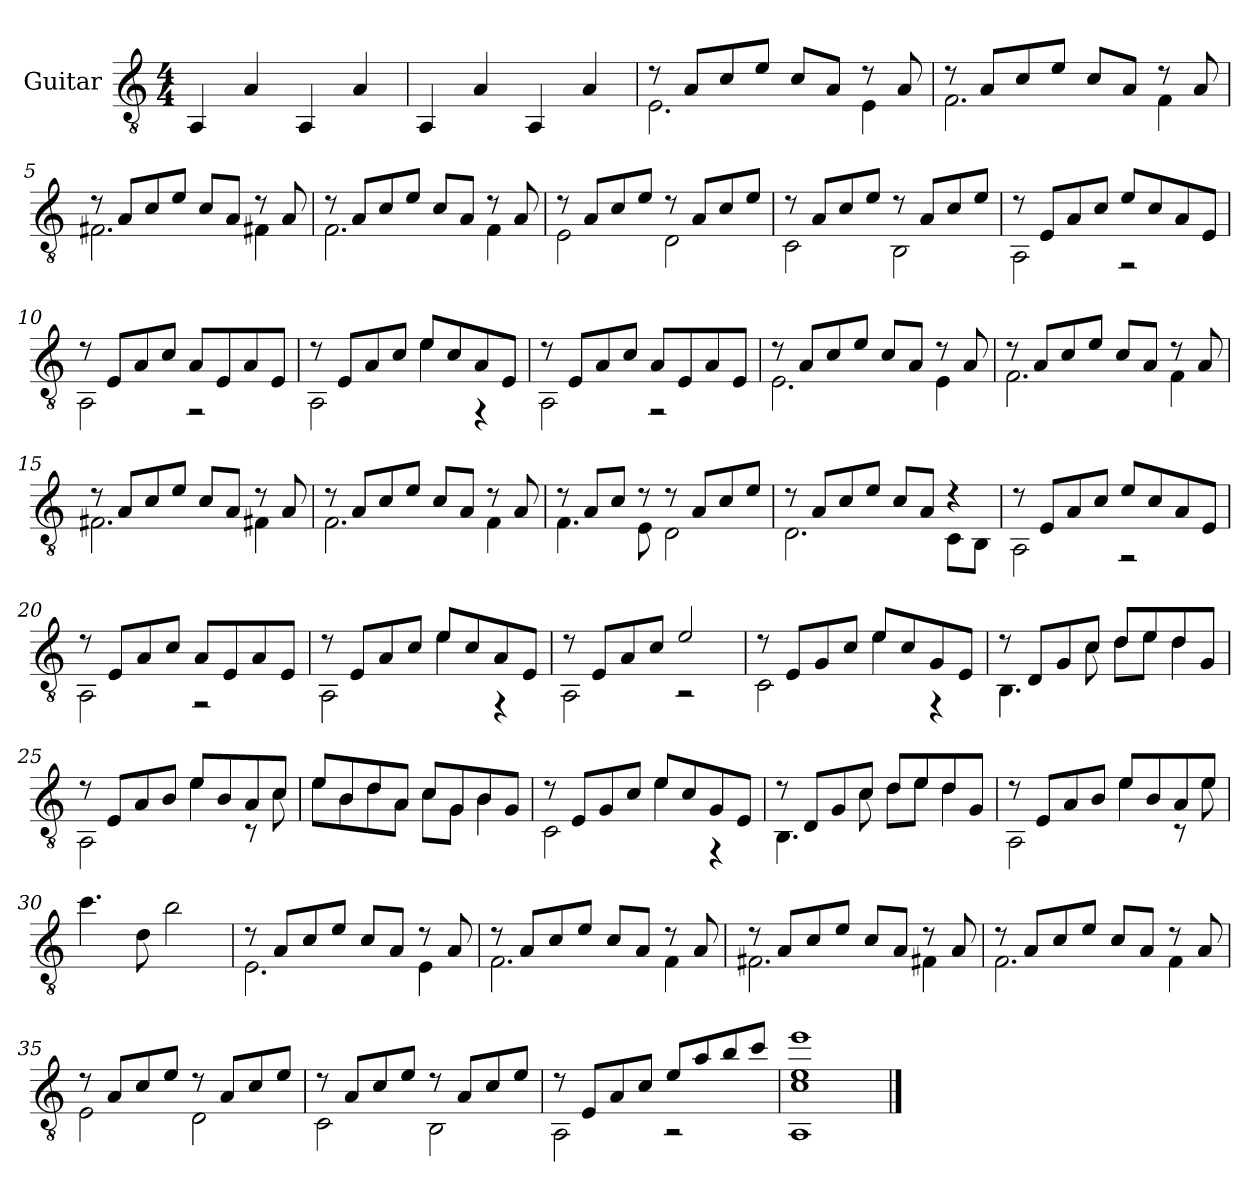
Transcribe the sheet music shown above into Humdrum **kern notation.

**kern
*part1
*staff1
*I"Guitar
*I'Guit.
*clefGv2
*k[]
*M4/4
=1
4AA/
4A/
4AA/
4A/
=2
4AA/
4A/
4AA/
4A/
=3
*^
8r	2.E\
8A/L	.
8c/	.
8e/J	.
8c/L	.
8A/J	.
8r	4E\
8A/	.
=4	=4
8r	2.F\
8A/L	.
8c/	.
8e/J	.
8c/L	.
8A/J	.
8r	4F\
8A/	.
=5	=5
8r	2.F#X\
8A/L	.
8c/	.
8e/J	.
8c/L	.
8A/J	.
8r	4F#X\
8A/	.
!!LO:LB:g=z	!!
=6	=6
8r	2.F\
8A/L	.
8c/	.
8e/J	.
8c/L	.
8A/J	.
8r	4F\
8A/	.
=7	=7
8r	2E\
8A/L	.
8c/	.
8e/J	.
8r	2D\
8A/L	.
8c/	.
8e/J	.
=8	=8
8r	2C\
8A/L	.
8c/	.
8e/J	.
8r	2BB\
8A/L	.
8c/	.
8e/J	.
=9	=9
8r	2AA\
8E/L	.
8A/	.
8c/J	.
8e/L	2r
8c/	.
8A/	.
8E/J	.
=10	=10
8r	2AA\
8E/L	.
8A/	.
8c/J	.
8A/L	2r
8E/	.
8A/	.
8E/J	.
!!LO:LB:g=z	!!
=11	=11
8r	2AA\
8E/L	.
8A/	.
8c/J	.
8e/L	4e\
8c/	.
8A/	4r
8E/J	.
=12	=12
8r	2AA\
8E/L	.
8A/	.
8c/J	.
8A/L	2r
8E/	.
8A/	.
8E/J	.
=13	=13
8r	2.E\
8A/L	.
8c/	.
8e/J	.
8c/L	.
8A/J	.
8r	4E\
8A/	.
=14	=14
8r	2.F\
8A/L	.
8c/	.
8e/J	.
8c/L	.
8A/J	.
8r	4F\
8A/	.
!!LO:LB:g=z	!!
=15	=15
8r	2.F#X\
8A/L	.
8c/	.
8e/J	.
8c/L	.
8A/J	.
8r	4F#X\
8A/	.
=16	=16
8r	2.F\
8A/L	.
8c/	.
8e/J	.
8c/L	.
8A/J	.
8r	4F\
8A/	.
=17	=17
8r	4.F\
8A/L	.
8c/J	.
8r	8E\
8r	2D\
8A/L	.
8c/	.
8e/J	.
=18	=18
8r	2.D\
8A/L	.
8c/	.
8e/J	.
8c/L	.
8A/J	.
4r	8C\L
.	8BB\J
!!LO:LB:g=z	!!
=19	=19
8r	2AA\
8E/L	.
8A/	.
8c/J	.
8e/L	2r
8c/	.
8A/	.
8E/J	.
=20	=20
8r	2AA\
8E/L	.
8A/	.
8c/J	.
8A/L	2r
8E/	.
8A/	.
8E/J	.
=21	=21
8r	2AA\
8E/L	.
8A/	.
8c/J	.
8e/L	4e\
8c/	.
8A/	4r
8E/J	.
=22	=22
8r	2AA\
8E/L	.
8A/	.
8c/J	.
2e/	2r
=23	=23
8r	2C\
8E/L	.
8G/	.
8c/J	.
8e/L	4e\
8c/	.
8G/	4r
8E/J	.
!!LO:LB:g=z	!!
=24	=24
8r	4.BB\
8D/L	.
8G/	.
8c/J	8c\
8d/L	8d\L
8e/	8e\J
8d/	4d\
8G/J	.
=25	=25
8r	2AA\
8E/L	.
8A/	.
8B/J	.
8e/L	4e\
8B/	.
8A/	8r
8c/J	8c\
=26	=26
8e/L	8e\L
8B/	8B\
8d/	8d\
8A/J	8A\J
8c/L	8c\L
8G/	8G\J
8B/	4B\
8G/J	.
=27	=27
8r	2C\
8E/L	.
8G/	.
8c/J	.
8e/L	4e\
8c/	.
8G/	4r
8E/J	.
=28	=28
8r	4.BB\
8D/L	.
8G/	.
8c/J	8c\
8d/L	8d\L
8e/	8e\J
8d/	4d\
8G/J	.
!!LO:LB:g=z	!!
=29	=29
8r	2AA\
8E/L	.
8A/	.
8B/J	.
8e/L	4e\
8B/	.
8A/	8r
8e/J	8e\
*v	*v
=30
4.cc\
8d\
2b\
=31
*^
8r	2.E\
8A/L	.
8c/	.
8e/J	.
8c/L	.
8A/J	.
8r	4E\
8A/	.
=32	=32
8r	2.F\
8A/L	.
8c/	.
8e/J	.
8c/L	.
8A/J	.
8r	4F\
8A/	.
=33	=33
8r	2.F#X\
8A/L	.
8c/	.
8e/J	.
8c/L	.
8A/J	.
8r	4F#X\
8A/	.
!!LO:LB:g=z	!!
=34	=34
8r	2.F\
8A/L	.
8c/	.
8e/J	.
8c/L	.
8A/J	.
8r	4F\
8A/	.
=35	=35
8r	2E\
8A/L	.
8c/	.
8e/J	.
8r	2D\
8A/L	.
8c/	.
8e/J	.
=36	=36
8r	2C\
8A/L	.
8c/	.
8e/J	.
8r	2BB\
8A/L	.
8c/	.
8e/J	.
=37	=37
8r	2AA\
8E/L	.
8A/	.
8c/J	.
8e/L	2r
8a/	.
8b/	.
8cc/J	.
*v	*v
=38
1AA 1c 1e 1ee
==
*-
